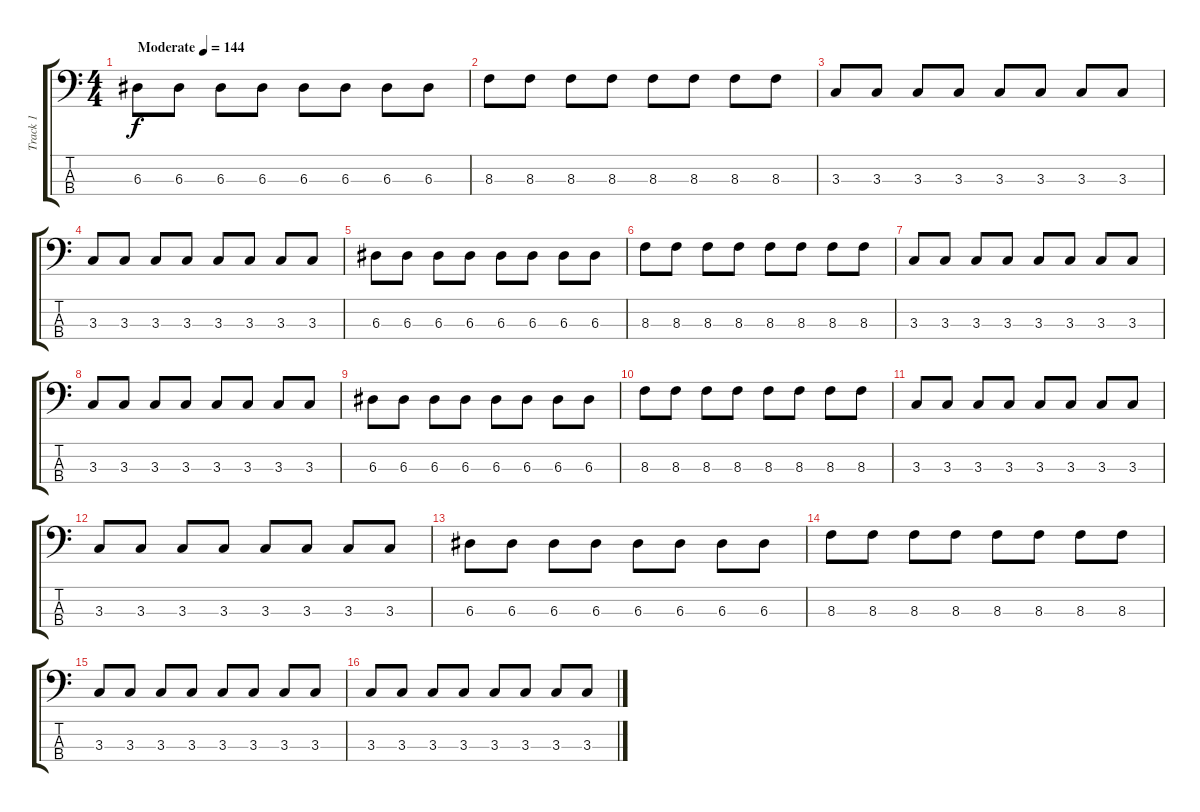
\track ("Track 1" "Track 1") {instrument electricbassfinger}
\staff {score tabs}
\tuning (G2 D2 A1 E1) {hide}
\ts (4 4)
\tempo (144 "Moderate")
\clef f4
\ks c
6.3.8{dy f instrument electricbassfinger} 6.3.8 6.3.8 6.3.8 6.3.8 6.3.8 6.3.8 6.3.8 |
8.3.8 8.3.8 8.3.8 8.3.8 8.3.8 8.3.8 8.3.8 8.3.8 |
3.3.8 3.3.8 3.3.8 3.3.8 3.3.8 3.3.8 3.3.8 3.3.8 |
3.3.8 3.3.8 3.3.8 3.3.8 3.3.8 3.3.8 3.3.8 3.3.8 |
6.3.8 6.3.8 6.3.8 6.3.8 6.3.8 6.3.8 6.3.8 6.3.8 |
8.3.8 8.3.8 8.3.8 8.3.8 8.3.8 8.3.8 8.3.8 8.3.8 |
3.3.8 3.3.8 3.3.8 3.3.8 3.3.8 3.3.8 3.3.8 3.3.8 |
3.3.8 3.3.8 3.3.8 3.3.8 3.3.8 3.3.8 3.3.8 3.3.8 |
6.3.8 6.3.8 6.3.8 6.3.8 6.3.8 6.3.8 6.3.8 6.3.8 |
8.3.8 8.3.8 8.3.8 8.3.8 8.3.8 8.3.8 8.3.8 8.3.8 |
3.3.8 3.3.8 3.3.8 3.3.8 3.3.8 3.3.8 3.3.8 3.3.8 |
3.3.8 3.3.8 3.3.8 3.3.8 3.3.8 3.3.8 3.3.8 3.3.8 |
6.3.8 6.3.8 6.3.8 6.3.8 6.3.8 6.3.8 6.3.8 6.3.8 |
8.3.8 8.3.8 8.3.8 8.3.8 8.3.8 8.3.8 8.3.8 8.3.8 |
3.3.8 3.3.8 3.3.8 3.3.8 3.3.8 3.3.8 3.3.8 3.3.8 |
3.3.8 3.3.8 3.3.8 3.3.8 3.3.8 3.3.8 3.3.8 3.3.8
